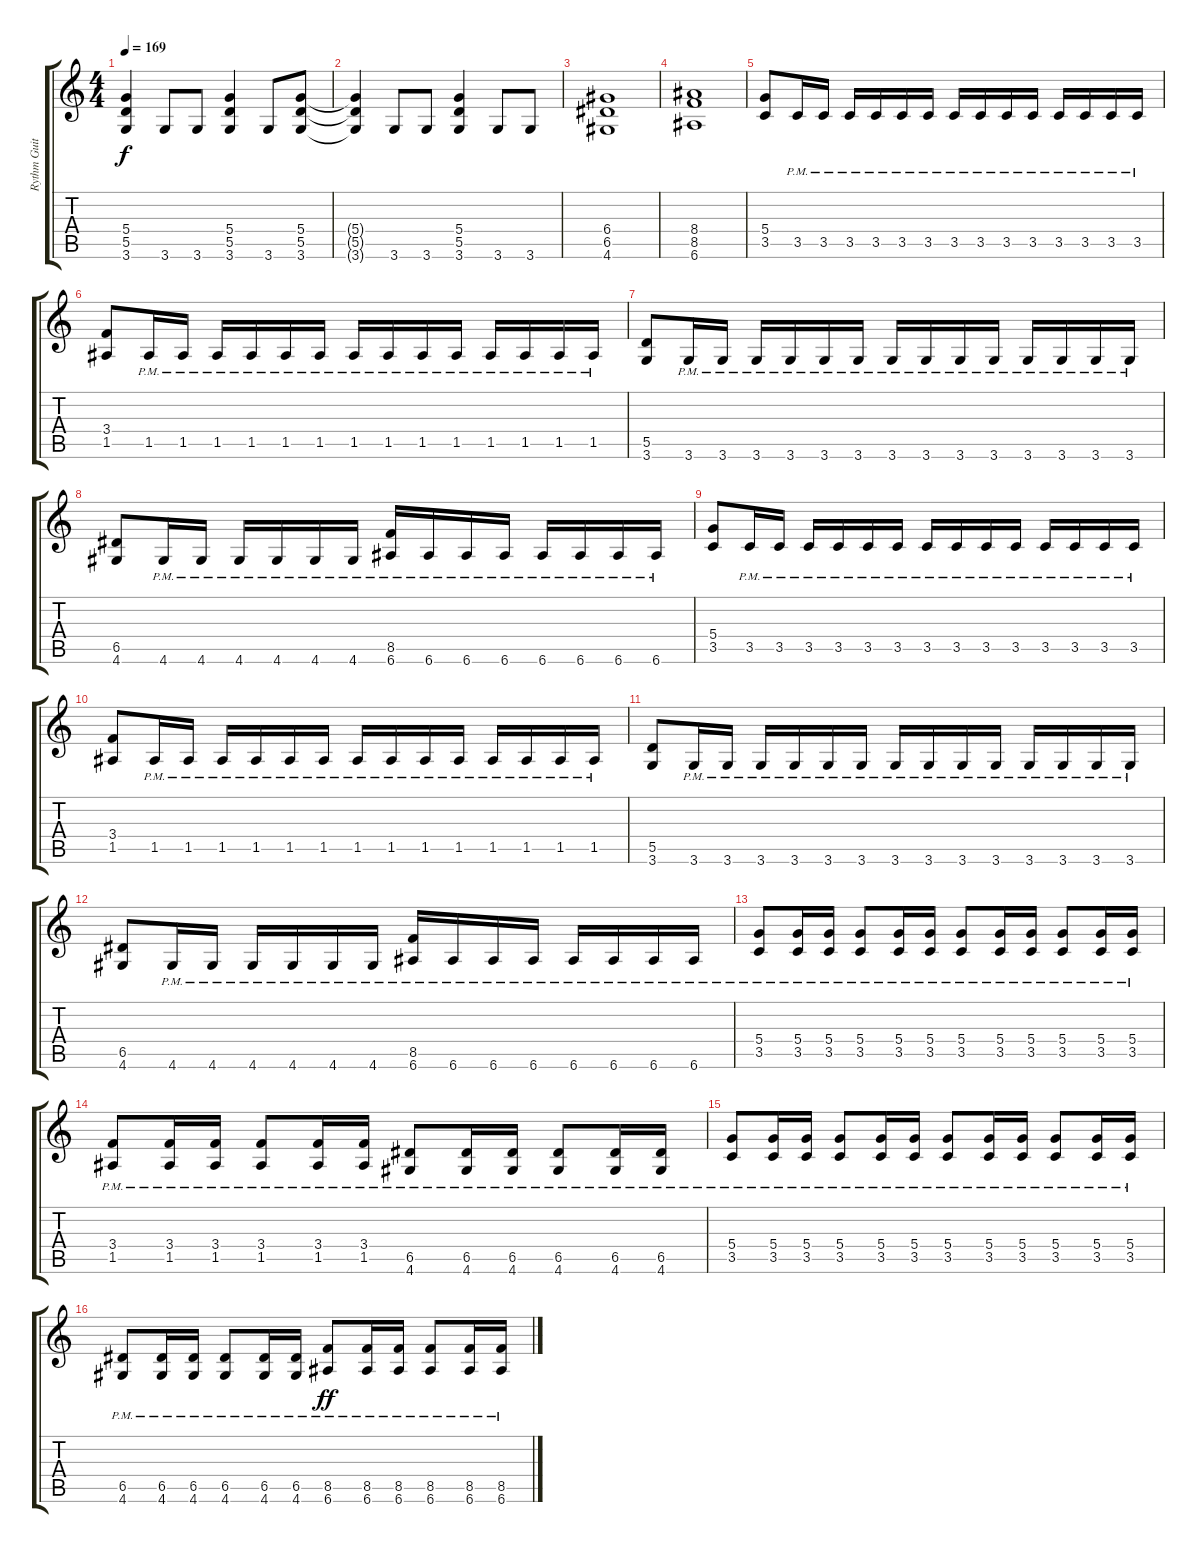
\track ("Rythm Guitar" "Rythm Guit") {instrument distortionguitar}
\staff {score tabs}
\tuning (E4 B3 G3 D3 A2 E2) {hide}
\ts (4 4)
\tempo 169
\clef g2
\ks c
(5.4 5.5 3.6).4{dy f} 3.6.8 3.6.8 (5.4 5.5 3.6).4 3.6.8 (5.4 5.5 3.6).8 |
(5.4{t} 5.5{t} 3.6{t}).4 3.6.8 3.6.8 (5.4 5.5 3.6).4 3.6.8 3.6.8 |
(6.4 6.5 4.6).1 |
(8.4 8.5 6.6).1 |
(5.4 3.5).8 3.5{pm}.16 3.5{pm}.16 3.5{pm}.16 3.5{pm}.16 3.5{pm}.16 3.5{pm}.16 3.5{pm}.16 3.5{pm}.16 3.5{pm}.16 3.5{pm}.16 3.5{pm}.16 3.5{pm}.16 3.5{pm}.16 3.5{pm}.16 |
(3.4 1.5).8 1.5{pm}.16 1.5{pm}.16 1.5{pm}.16 1.5{pm}.16 1.5{pm}.16 1.5{pm}.16 1.5{pm}.16 1.5{pm}.16 1.5{pm}.16 1.5{pm}.16 1.5{pm}.16 1.5{pm}.16 1.5{pm}.16 1.5{pm}.16 |
(5.5 3.6).8 3.6{pm}.16 3.6{pm}.16 3.6{pm}.16 3.6{pm}.16 3.6{pm}.16 3.6{pm}.16 3.6{pm}.16 3.6{pm}.16 3.6{pm}.16 3.6{pm}.16 3.6{pm}.16 3.6{pm}.16 3.6{pm}.16 3.6{pm}.16 |
(6.5 4.6).8 4.6{pm}.16 4.6{pm}.16 4.6{pm}.16 4.6{pm}.16 4.6{pm}.16 4.6{pm}.16 (8.5 6.6{pm}).16 6.6{pm}.16 6.6{pm}.16 6.6{pm}.16 6.6{pm}.16 6.6{pm}.16 6.6{pm}.16 6.6{pm}.16 |
(5.4 3.5).8 3.5{pm}.16 3.5{pm}.16 3.5{pm}.16 3.5{pm}.16 3.5{pm}.16 3.5{pm}.16 3.5{pm}.16 3.5{pm}.16 3.5{pm}.16 3.5{pm}.16 3.5{pm}.16 3.5{pm}.16 3.5{pm}.16 3.5{pm}.16 |
(3.4 1.5).8 1.5{pm}.16 1.5{pm}.16 1.5{pm}.16 1.5{pm}.16 1.5{pm}.16 1.5{pm}.16 1.5{pm}.16 1.5{pm}.16 1.5{pm}.16 1.5{pm}.16 1.5{pm}.16 1.5{pm}.16 1.5{pm}.16 1.5{pm}.16 |
(5.5 3.6).8 3.6{pm}.16 3.6{pm}.16 3.6{pm}.16 3.6{pm}.16 3.6{pm}.16 3.6{pm}.16 3.6{pm}.16 3.6{pm}.16 3.6{pm}.16 3.6{pm}.16 3.6{pm}.16 3.6{pm}.16 3.6{pm}.16 3.6{pm}.16 |
(6.5 4.6).8 4.6{pm}.16 4.6{pm}.16 4.6{pm}.16 4.6{pm}.16 4.6{pm}.16 4.6{pm}.16 (8.5 6.6{pm}).16 6.6{pm}.16 6.6{pm}.16 6.6{pm}.16 6.6{pm}.16 6.6{pm}.16 6.6{pm}.16 6.6{pm}.16 |
(5.4{pm} 3.5{pm}).8 (5.4{pm} 3.5{pm}).16 (5.4{pm} 3.5{pm}).16 (5.4{pm} 3.5{pm}).8 (5.4{pm} 3.5{pm}).16 (5.4{pm} 3.5{pm}).16 (5.4{pm} 3.5{pm}).8 (5.4{pm} 3.5{pm}).16 (5.4{pm} 3.5{pm}).16 (5.4{pm} 3.5{pm}).8 (5.4{pm} 3.5{pm}).16 (5.4{pm} 3.5{pm}).16 |
(3.4{pm} 1.5{pm}).8 (3.4{pm} 1.5{pm}).16 (3.4{pm} 1.5{pm}).16 (3.4{pm} 1.5{pm}).8 (3.4{pm} 1.5{pm}).16 (3.4{pm} 1.5{pm}).16 (6.5{pm} 4.6{pm}).8 (6.5{pm} 4.6{pm}).16 (6.5{pm} 4.6{pm}).16 (6.5{pm} 4.6{pm}).8 (6.5{pm} 4.6{pm}).16 (6.5{pm} 4.6{pm}).16 |
(5.4{pm} 3.5{pm}).8 (5.4{pm} 3.5{pm}).16 (5.4{pm} 3.5{pm}).16 (5.4{pm} 3.5{pm}).8 (5.4{pm} 3.5{pm}).16 (5.4{pm} 3.5{pm}).16 (5.4{pm} 3.5{pm}).8 (5.4{pm} 3.5{pm}).16 (5.4{pm} 3.5{pm}).16 (5.4{pm} 3.5{pm}).8 (5.4{pm} 3.5{pm}).16 (5.4{pm} 3.5{pm}).16 |
(6.5{pm} 4.6{pm}).8 (6.5{pm} 4.6{pm}).16 (6.5{pm} 4.6{pm}).16 (6.5{pm} 4.6{pm}).8 (6.5{pm} 4.6{pm}).16 (6.5{pm} 4.6{pm}).16 (8.5{pm} 6.6{pm}).8{dy ff} (8.5{pm} 6.6{pm}).16 (8.5{pm} 6.6{pm}).16 (8.5{pm} 6.6{pm}).8 (8.5{pm} 6.6{pm}).16 (8.5{pm} 6.6{pm}).16
